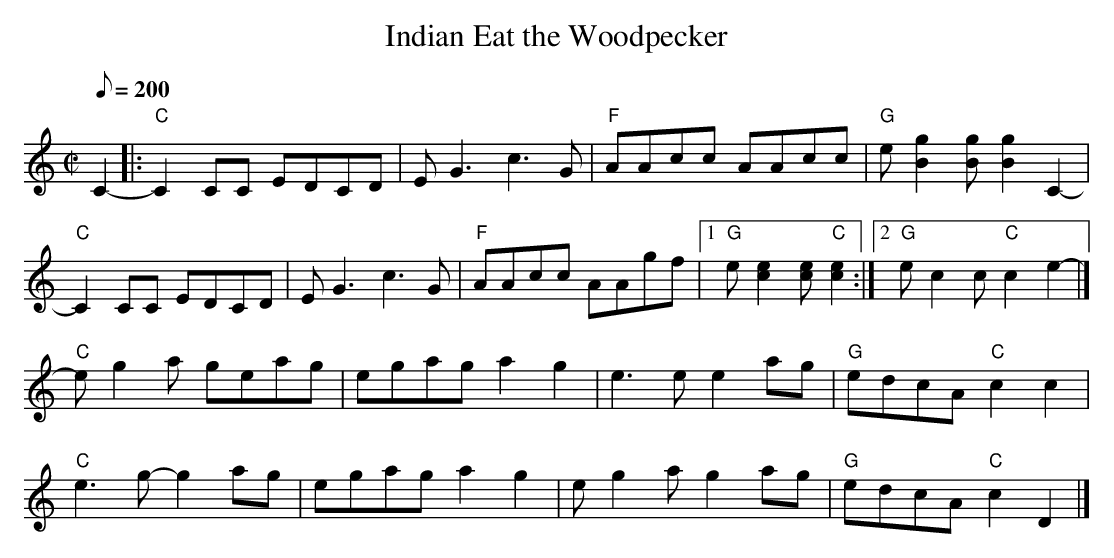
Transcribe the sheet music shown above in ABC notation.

X:1
T:Indian Eat the Woodpecker
K:C
Q:200
M:C|
C2-|:"C"C2CC EDCD | EG3c3G | "F"AAcc AAcc | "G"e[B2g2][Bg] [B2g2]C2- |
"C"C2CC EDCD | EG3c3G | "F"AAcc AAgf |1"G"e[c2e2][ce]"C" [c2e2]:|2"G"ec2c "C"c2e2- |]
"C"eg2a geag | egag a2g2 | e3ee2ag | "G"edcA "C" c2c2 |
"C"e3g- g2ag | egag a2g2 | eg2a g2ag | "G"edcA "C"c2D2 |]
